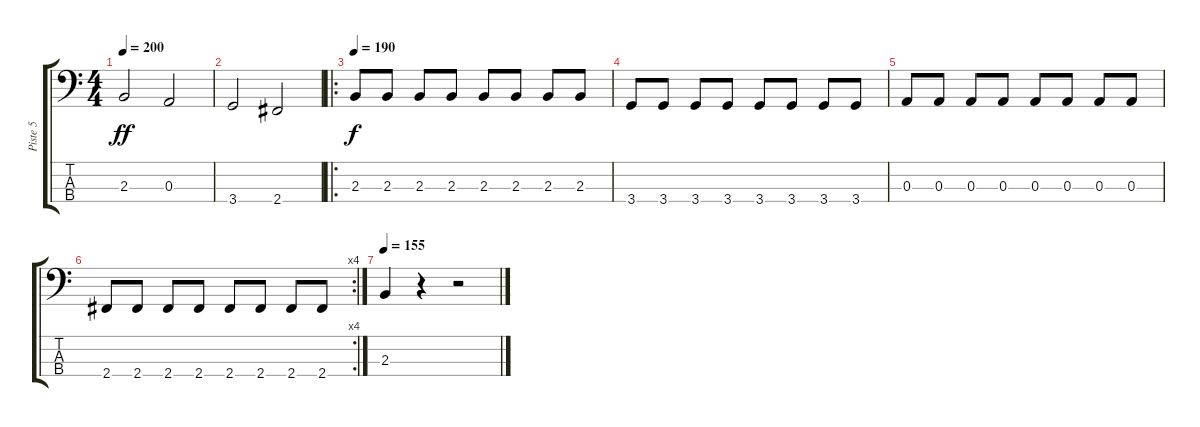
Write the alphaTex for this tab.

\track ("Piste 5" "Piste 5") {instrument electricbassfinger}
\staff {score tabs}
\tuning (G2 D2 A1 E1) {hide}
\ts (4 4)
\tempo 200
\clef f4
\ks c
2.3.2{dy ff} 0.3.2 |
3.4.2 2.4.2 |
\ro
\tempo 190
2.3.8{dy f} 2.3.8 2.3.8 2.3.8 2.3.8 2.3.8 2.3.8 2.3.8 |
3.4.8 3.4.8 3.4.8 3.4.8 3.4.8 3.4.8 3.4.8 3.4.8 |
0.3.8 0.3.8 0.3.8 0.3.8 0.3.8 0.3.8 0.3.8 0.3.8 |
\rc 4
2.4.8 2.4.8 2.4.8 2.4.8 2.4.8 2.4.8 2.4.8 2.4.8 |
\tempo 155
2.3.4 r.4 r.2
